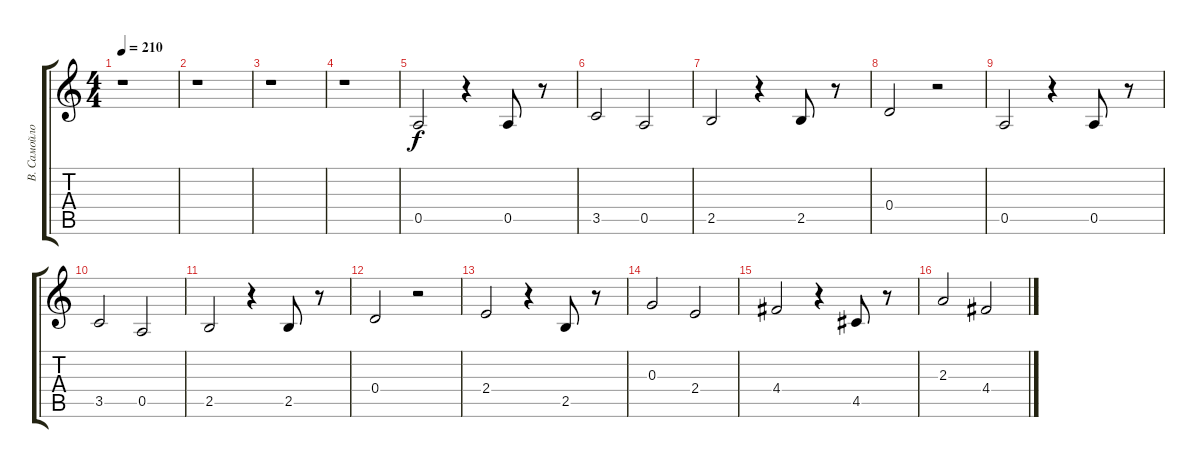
\track ("В. Самойлов" "В. Самойло") {instrument distortionguitar}
\staff {score tabs}
\tuning (E4 B3 G3 D3 A2 E2) {hide}
\ts (4 4)
\tempo 210
\clef g2
\ks c
r.1{dy f} |
r.1 |
r.1 |
r.1 |
0.5.2 r.4 0.5.8 r.8 |
3.5.2 0.5.2 |
2.5.2 r.4 2.5.8 r.8 |
0.4.2 r.2 |
0.5.2 r.4 0.5.8 r.8 |
3.5.2 0.5.2 |
2.5.2 r.4 2.5.8 r.8 |
0.4.2 r.2 |
2.4.2 r.4 2.5.8 r.8 |
0.3.2 2.4.2 |
4.4.2 r.4 4.5.8 r.8 |
2.3.2 4.4.2
